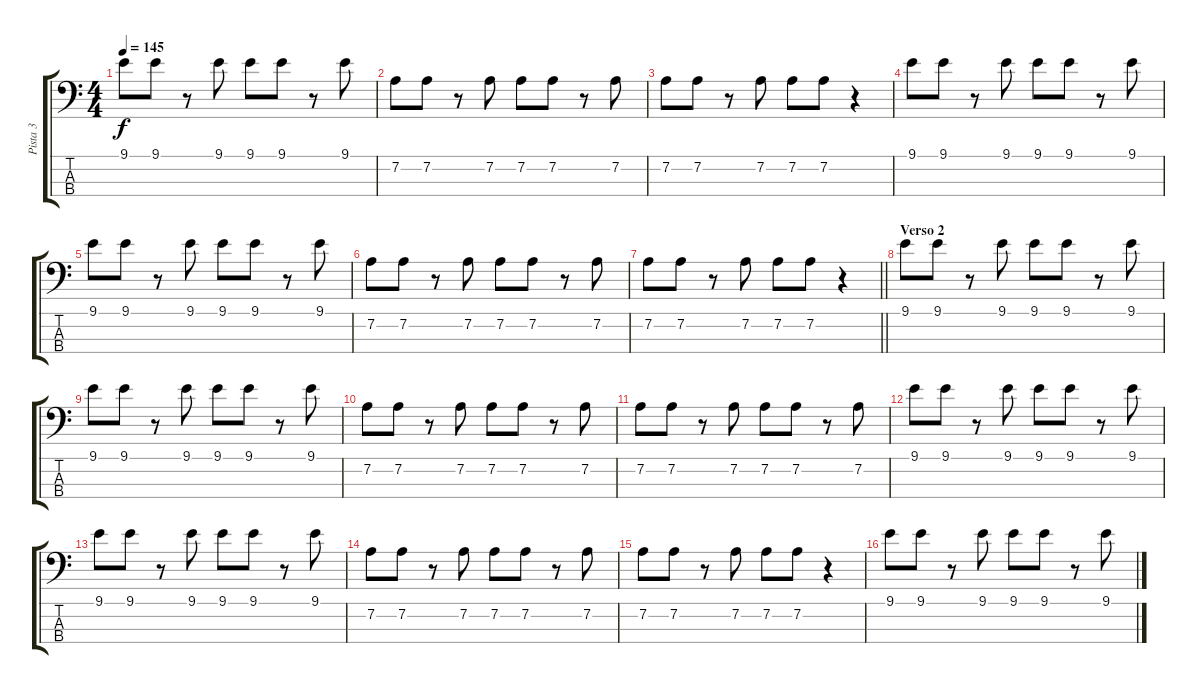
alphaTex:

\track ("Pista 3" "Pista 3") {instrument electricbasspick}
\staff {score tabs}
\tuning (G2 D2 A1 E1) {hide}
\ts (4 4)
\tempo 145
\clef f4
\ks c
9.1.8{dy f} 9.1.8 r.8 9.1.8 9.1.8 9.1.8 r.8 9.1.8 |
7.2.8 7.2.8 r.8 7.2.8 7.2.8 7.2.8 r.8 7.2.8 |
7.2.8 7.2.8 r.8 7.2.8 7.2.8 7.2.8 r.4 |
9.1.8 9.1.8 r.8 9.1.8 9.1.8 9.1.8 r.8 9.1.8 |
9.1.8 9.1.8 r.8 9.1.8 9.1.8 9.1.8 r.8 9.1.8 |
7.2.8 7.2.8 r.8 7.2.8 7.2.8 7.2.8 r.8 7.2.8 |
\barLineRight lightlight
7.2.8 7.2.8 r.8 7.2.8 7.2.8 7.2.8 r.4 |
\section ("" "Verso 2")
9.1.8 9.1.8 r.8 9.1.8 9.1.8 9.1.8 r.8 9.1.8 |
9.1.8 9.1.8 r.8 9.1.8 9.1.8 9.1.8 r.8 9.1.8 |
7.2.8 7.2.8 r.8 7.2.8 7.2.8 7.2.8 r.8 7.2.8 |
7.2.8 7.2.8 r.8 7.2.8 7.2.8 7.2.8 r.8 7.2.8 |
9.1.8 9.1.8 r.8 9.1.8 9.1.8 9.1.8 r.8 9.1.8 |
9.1.8 9.1.8 r.8 9.1.8 9.1.8 9.1.8 r.8 9.1.8 |
7.2.8 7.2.8 r.8 7.2.8 7.2.8 7.2.8 r.8 7.2.8 |
7.2.8 7.2.8 r.8 7.2.8 7.2.8 7.2.8 r.4 |
9.1.8 9.1.8 r.8 9.1.8 9.1.8 9.1.8 r.8 9.1.8
